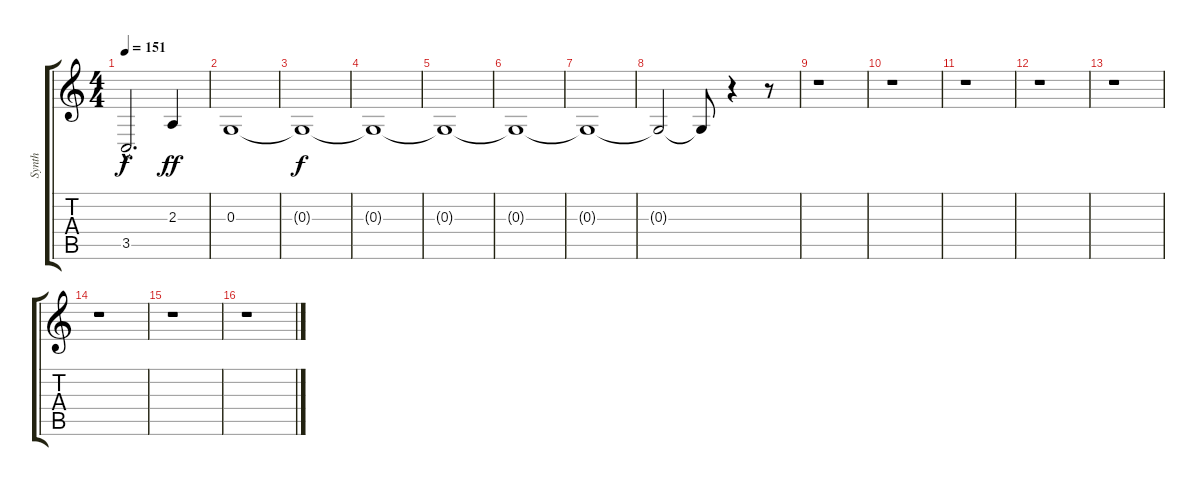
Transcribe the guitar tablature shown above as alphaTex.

\track ("Synth" "Synth") {instrument lead8bassandlead}
\staff {score tabs}
\tuning (E4 B3 G3 D3 A2 E2) {hide}
\ts (4 4)
\tempo 151
\clef g2
\ks c
3.5{hac t}.2{d dy f} 2.3.4{dy ff} |
0.3.1 |
0.3{t}.1{dy f} |
0.3{t}.1 |
0.3{t}.1 |
0.3{t}.1 |
0.3{t}.1 |
0.3{t}.2 0.3{t}.8 r.4 r.8 |
r.1 |
r.1 |
r.1 |
r.1 |
r.1 |
r.1 |
r.1 |
r.1
